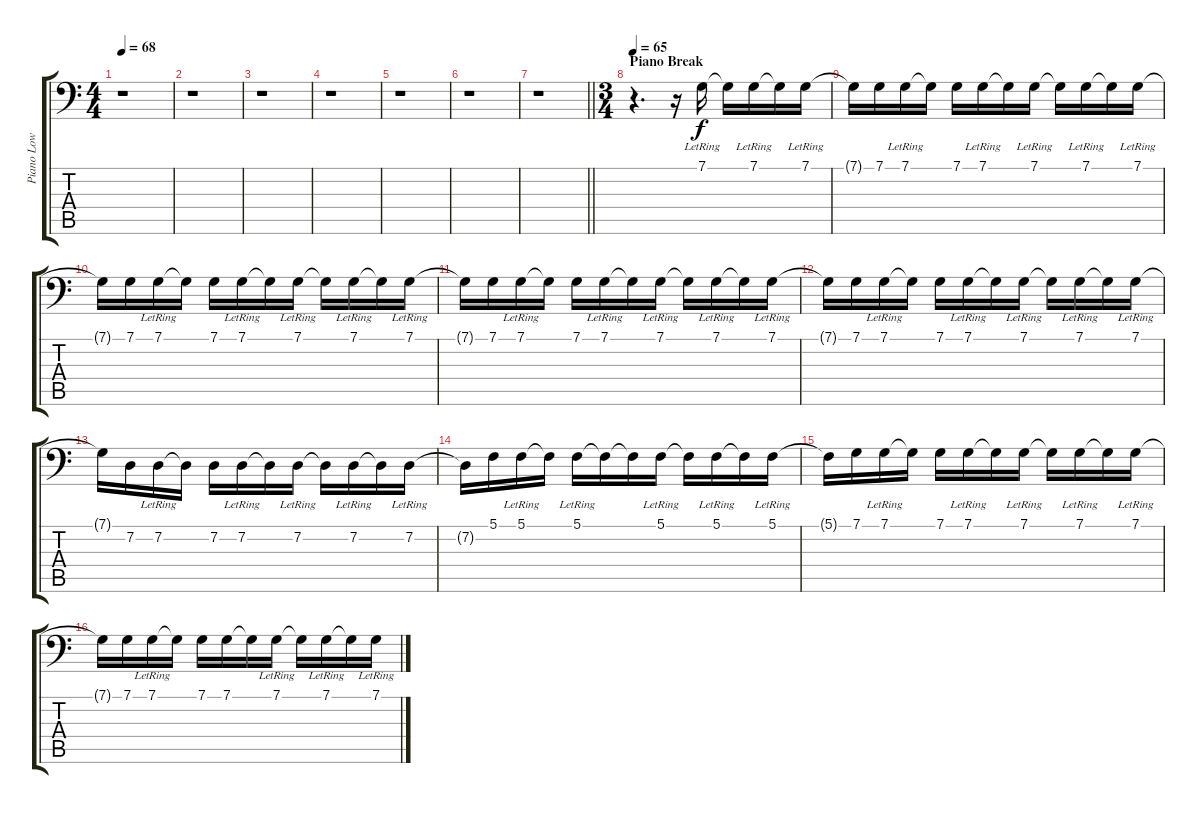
\track ("Piano Low" "Piano Low") {instrument brightacousticpiano}
\staff {score tabs}
\tuning (C3 G2 D2 A1 E1 B0) {hide}
\ts (4 4)
\tempo 68
\clef f4
\ks c
r.1{dy f} |
r.1 |
r.1 |
r.1 |
r.1 |
r.1 |
\barLineRight lightlight
r.1 |
\ts (3 4)
\section ("" "Piano Break")
\tempo 65
r.4{d} r.16 7.1{lr}.16 7.1{t}.16 7.1{lr}.16 7.1{t}.16 7.1{lr}.16 |
7.1{t}.16 7.1.16 7.1{lr}.16 7.1{t}.16 7.1.16 7.1{lr}.16 7.1{t}.16 7.1{lr}.16 7.1{t}.16 7.1{lr}.16 7.1{t}.16 7.1{lr}.16 |
7.1{t}.16 7.1.16 7.1{lr}.16 7.1{t}.16 7.1.16 7.1{lr}.16 7.1{t}.16 7.1{lr}.16 7.1{t}.16 7.1{lr}.16 7.1{t}.16 7.1{lr}.16 |
7.1{t}.16 7.1.16 7.1{lr}.16 7.1{t}.16 7.1.16 7.1{lr}.16 7.1{t}.16 7.1{lr}.16 7.1{t}.16 7.1{lr}.16 7.1{t}.16 7.1{lr}.16 |
7.1{t}.16 7.1.16 7.1{lr}.16 7.1{t}.16 7.1.16 7.1{lr}.16 7.1{t}.16 7.1{lr}.16 7.1{t}.16 7.1{lr}.16 7.1{t}.16 7.1{lr}.16 |
7.1{t}.16 7.2.16 7.2{lr}.16 7.2{t}.16 7.2.16 7.2{lr}.16 7.2{t}.16 7.2{lr}.16 7.2{t}.16 7.2{lr}.16 7.2{t}.16 7.2{lr}.16 |
7.2{t}.16 5.1.16 5.1{lr}.16 5.1{t}.16 5.1{lr}.16 5.1{t}.16 5.1{t}.16 5.1{lr}.16 5.1{t}.16 5.1{lr}.16 5.1{t}.16 5.1{lr}.16 |
5.1{t}.16 7.1.16 7.1{lr}.16 7.1{t}.16 7.1.16 7.1{lr}.16 7.1{t}.16 7.1{lr}.16 7.1{t}.16 7.1{lr}.16 7.1{t}.16 7.1{lr}.16 |
7.1{t}.16 7.1.16 7.1{lr}.16 7.1{t}.16 7.1.16 7.1.16 7.1{t}.16 7.1{lr}.16 7.1{t}.16 7.1{lr}.16 7.1{t}.16 7.1{lr}.16
